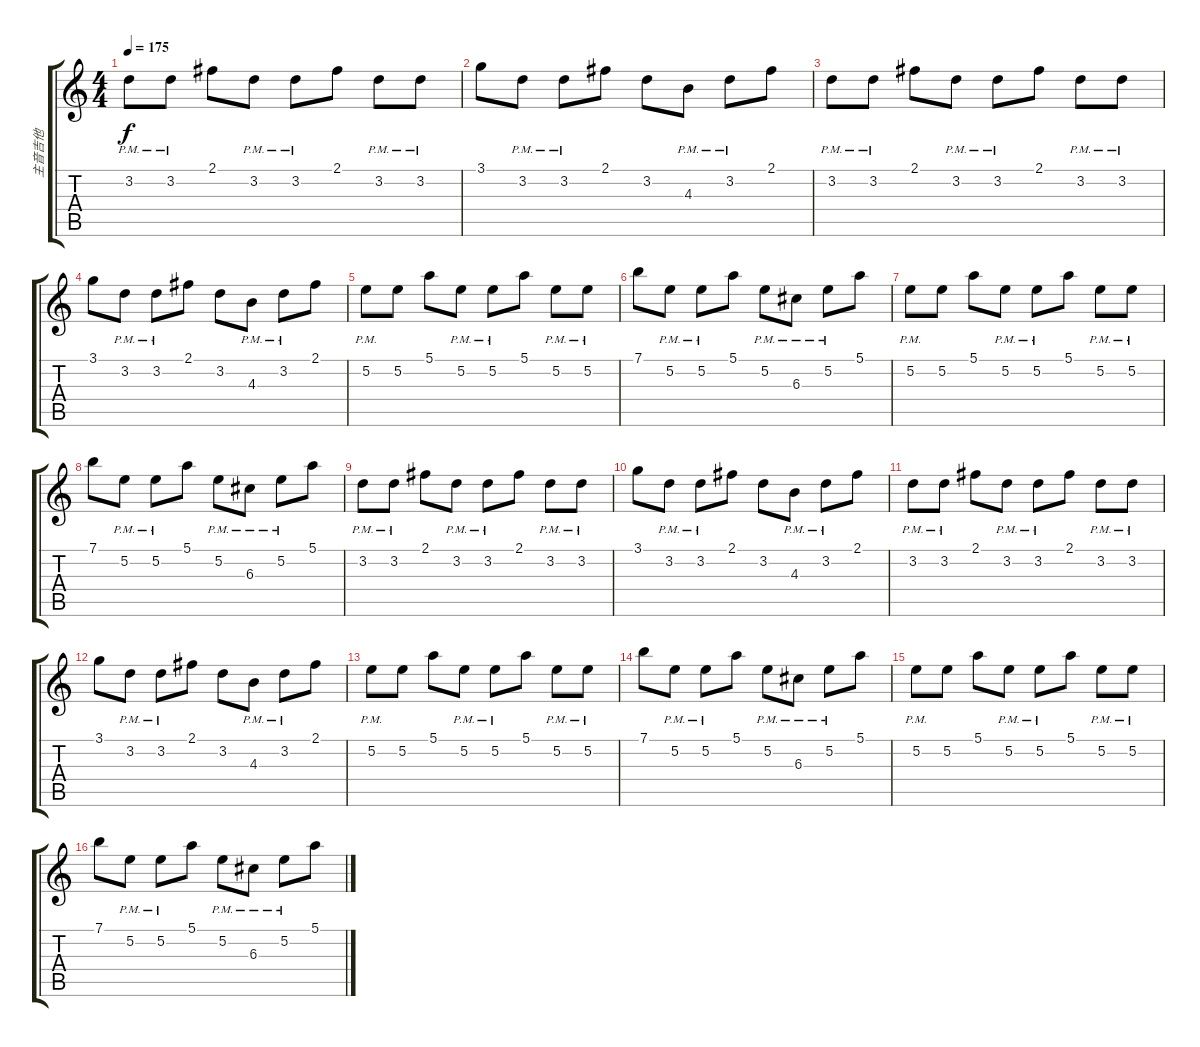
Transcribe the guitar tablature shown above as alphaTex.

\track ("主音吉他" "主音吉他") {instrument distortionguitar}
\staff {score tabs}
\tuning (E4 B3 G3 D3 A2 E2) {hide}
\ts (4 4)
\tempo 175
\clef g2
\ks c
3.2{pm}.8{dy f} 3.2{pm}.8 2.1.8 3.2{pm}.8 3.2{pm}.8 2.1.8 3.2{pm}.8 3.2{pm}.8 |
3.1.8 3.2{pm}.8 3.2{pm}.8 2.1.8 3.2.8 4.3{pm}.8 3.2{pm}.8 2.1.8 |
3.2{pm}.8 3.2{pm}.8 2.1.8 3.2{pm}.8 3.2{pm}.8 2.1.8 3.2{pm}.8 3.2{pm}.8 |
3.1.8 3.2{pm}.8 3.2{pm}.8 2.1.8 3.2.8 4.3{pm}.8 3.2{pm}.8 2.1.8 |
5.2{pm}.8 5.2.8 5.1.8 5.2{pm}.8 5.2{pm}.8 5.1.8 5.2{pm}.8 5.2{pm}.8 |
7.1.8 5.2{pm}.8 5.2{pm}.8 5.1.8 5.2{pm}.8 6.3{pm}.8 5.2{pm}.8 5.1.8 |
5.2{pm}.8 5.2.8 5.1.8 5.2{pm}.8 5.2{pm}.8 5.1.8 5.2{pm}.8 5.2{pm}.8 |
7.1.8 5.2{pm}.8 5.2{pm}.8 5.1.8 5.2{pm}.8 6.3{pm}.8 5.2{pm}.8 5.1.8 |
3.2{pm}.8 3.2{pm}.8 2.1.8 3.2{pm}.8 3.2{pm}.8 2.1.8 3.2{pm}.8 3.2{pm}.8 |
3.1.8 3.2{pm}.8 3.2{pm}.8 2.1.8 3.2.8 4.3{pm}.8 3.2{pm}.8 2.1.8 |
3.2{pm}.8 3.2{pm}.8 2.1.8 3.2{pm}.8 3.2{pm}.8 2.1.8 3.2{pm}.8 3.2{pm}.8 |
3.1.8 3.2{pm}.8 3.2{pm}.8 2.1.8 3.2.8 4.3{pm}.8 3.2{pm}.8 2.1.8 |
5.2{pm}.8 5.2.8 5.1.8 5.2{pm}.8 5.2{pm}.8 5.1.8 5.2{pm}.8 5.2{pm}.8 |
7.1.8 5.2{pm}.8 5.2{pm}.8 5.1.8 5.2{pm}.8 6.3{pm}.8 5.2{pm}.8 5.1.8 |
5.2{pm}.8 5.2.8 5.1.8 5.2{pm}.8 5.2{pm}.8 5.1.8 5.2{pm}.8 5.2{pm}.8 |
7.1.8 5.2{pm}.8 5.2{pm}.8 5.1.8 5.2{pm}.8 6.3{pm}.8 5.2{pm}.8 5.1.8
